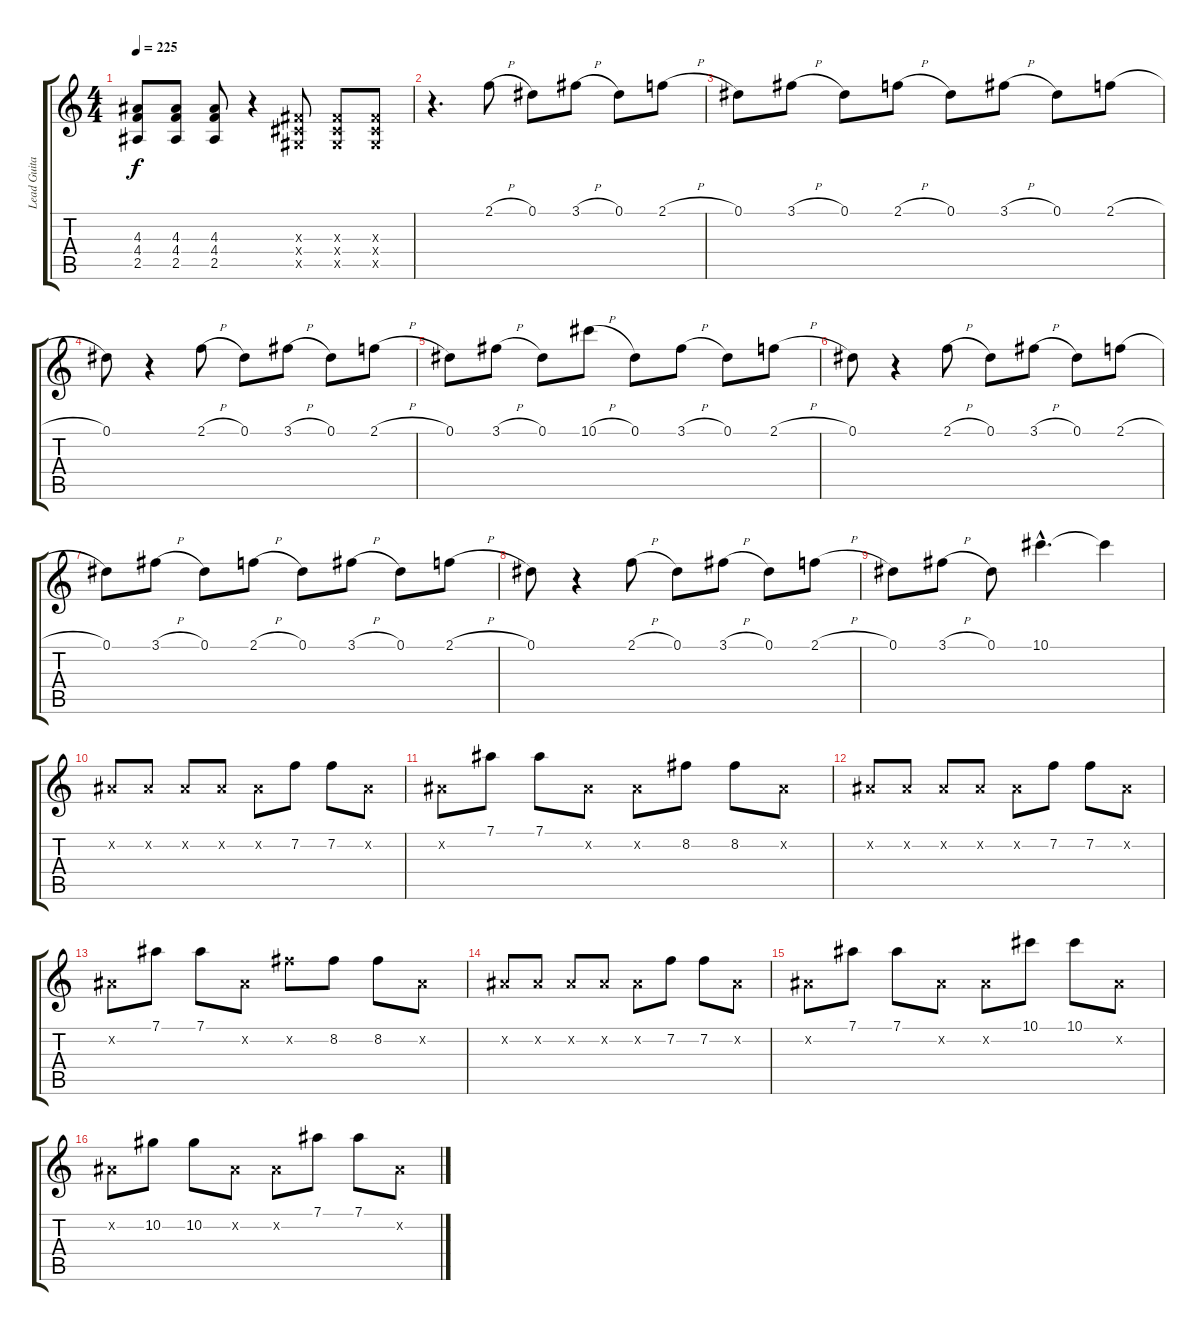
\track ("Lead Guitar" "Lead Guita") {instrument distortionguitar}
\staff {score tabs}
\tuning (Eb4 Bb3 Gb3 Db3 Ab2 Eb2) {hide}
\ts (4 4)
\tempo 225
\clef g2
\ks c
(4.3{t} 4.4{t} 2.5{t}).8{dy f} (4.3 4.4 2.5).8 (4.3 4.4 2.5).8 r.4 (0.3{x} 0.4{x} 0.5{x}).8 (0.3{x} 0.4{x} 0.5{x}).8 (0.3{x} 0.4{x} 0.5{x}).8 |
r.4{d} 2.1{h}.8 0.1.8 3.1{h}.8 0.1.8 2.1{h}.8 |
0.1.8 3.1{h}.8 0.1.8 2.1{h}.8 0.1.8 3.1{h}.8 0.1.8 2.1{h}.8 |
0.1.8 r.4 2.1{h}.8 0.1.8 3.1{h}.8 0.1.8 2.1{h}.8 |
0.1.8 3.1{h}.8 0.1.8 10.1{h}.8 0.1.8 3.1{h}.8 0.1.8 2.1{h}.8 |
0.1.8 r.4 2.1{h}.8 0.1.8 3.1{h}.8 0.1.8 2.1{h}.8 |
0.1.8 3.1{h}.8 0.1.8 2.1{h}.8 0.1.8 3.1{h}.8 0.1.8 2.1{h}.8 |
0.1.8 r.4 2.1{h}.8 0.1.8 3.1{h}.8 0.1.8 2.1{h}.8 |
0.1.8 3.1{h}.8 0.1.8 10.1{hac}.4{d} 10.1{t}.4 |
0.2{x}.8 0.2{x}.8 0.2{x}.8 0.2{x}.8 0.2{x}.8 7.2.8 7.2.8 0.2{x}.8 |
0.2{x}.8 7.1.8 7.1.8 0.2{x}.8 0.2{x}.8 8.2.8 8.2.8 0.2{x}.8 |
0.2{x}.8 0.2{x}.8 0.2{x}.8 0.2{x}.8 0.2{x}.8 7.2.8 7.2.8 0.2{x}.8 |
0.2{x}.8 7.1.8 7.1.8 0.2{x}.8 8.2{x}.8 8.2.8 8.2.8 0.2{x}.8 |
0.2{x}.8 0.2{x}.8 0.2{x}.8 0.2{x}.8 0.2{x}.8 7.2.8 7.2.8 0.2{x}.8 |
0.2{x}.8 7.1.8 7.1.8 0.2{x}.8 0.2{x}.8 10.1.8 10.1.8 0.2{x}.8 |
0.2{x}.8 10.2.8 10.2.8 0.2{x}.8 0.2{x}.8 7.1.8 7.1.8 0.2{x}.8
